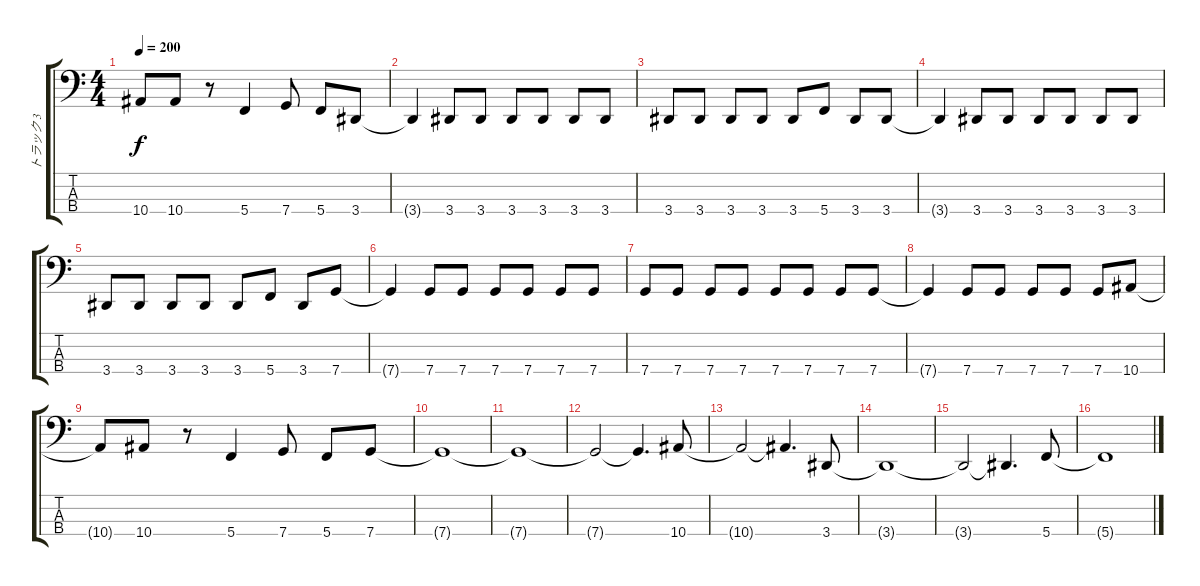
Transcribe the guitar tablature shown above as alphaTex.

\track ("トラック 3" "トラック 3") {instrument electricbasspick}
\staff {score tabs}
\tuning (F2 C2 G1 C1) {hide}
\ts (4 4)
\tempo 200
\clef f4
\ks c
10.4{t}.8{dy f} 10.4.8 r.8 5.4.4 7.4.8 5.4.8 3.4.8 |
3.4{t}.4 3.4.8 3.4.8 3.4.8 3.4.8 3.4.8 3.4.8 |
3.4.8 3.4.8 3.4.8 3.4.8 3.4.8 5.4.8 3.4.8 3.4.8 |
3.4{t}.4 3.4.8 3.4.8 3.4.8 3.4.8 3.4.8 3.4.8 |
3.4.8 3.4.8 3.4.8 3.4.8 3.4.8 5.4.8 3.4.8 7.4.8 |
7.4{t}.4 7.4.8 7.4.8 7.4.8 7.4.8 7.4.8 7.4.8 |
7.4.8 7.4.8 7.4.8 7.4.8 7.4.8 7.4.8 7.4.8 7.4.8 |
7.4{t}.4 7.4.8 7.4.8 7.4.8 7.4.8 7.4.8 10.4.8 |
10.4{t}.8 10.4.8 r.8 5.4.4 7.4.8 5.4.8 7.4.8 |
7.4{t}.1 |
7.4{t}.1 |
7.4{t}.2 7.4{t}.4{d} 10.4.8 |
10.4{t}.2 10.4{t}.4{d} 3.4.8 |
3.4{t}.1 |
3.4{t}.2 3.4{t}.4{d} 5.4.8 |
5.4{t}.1
